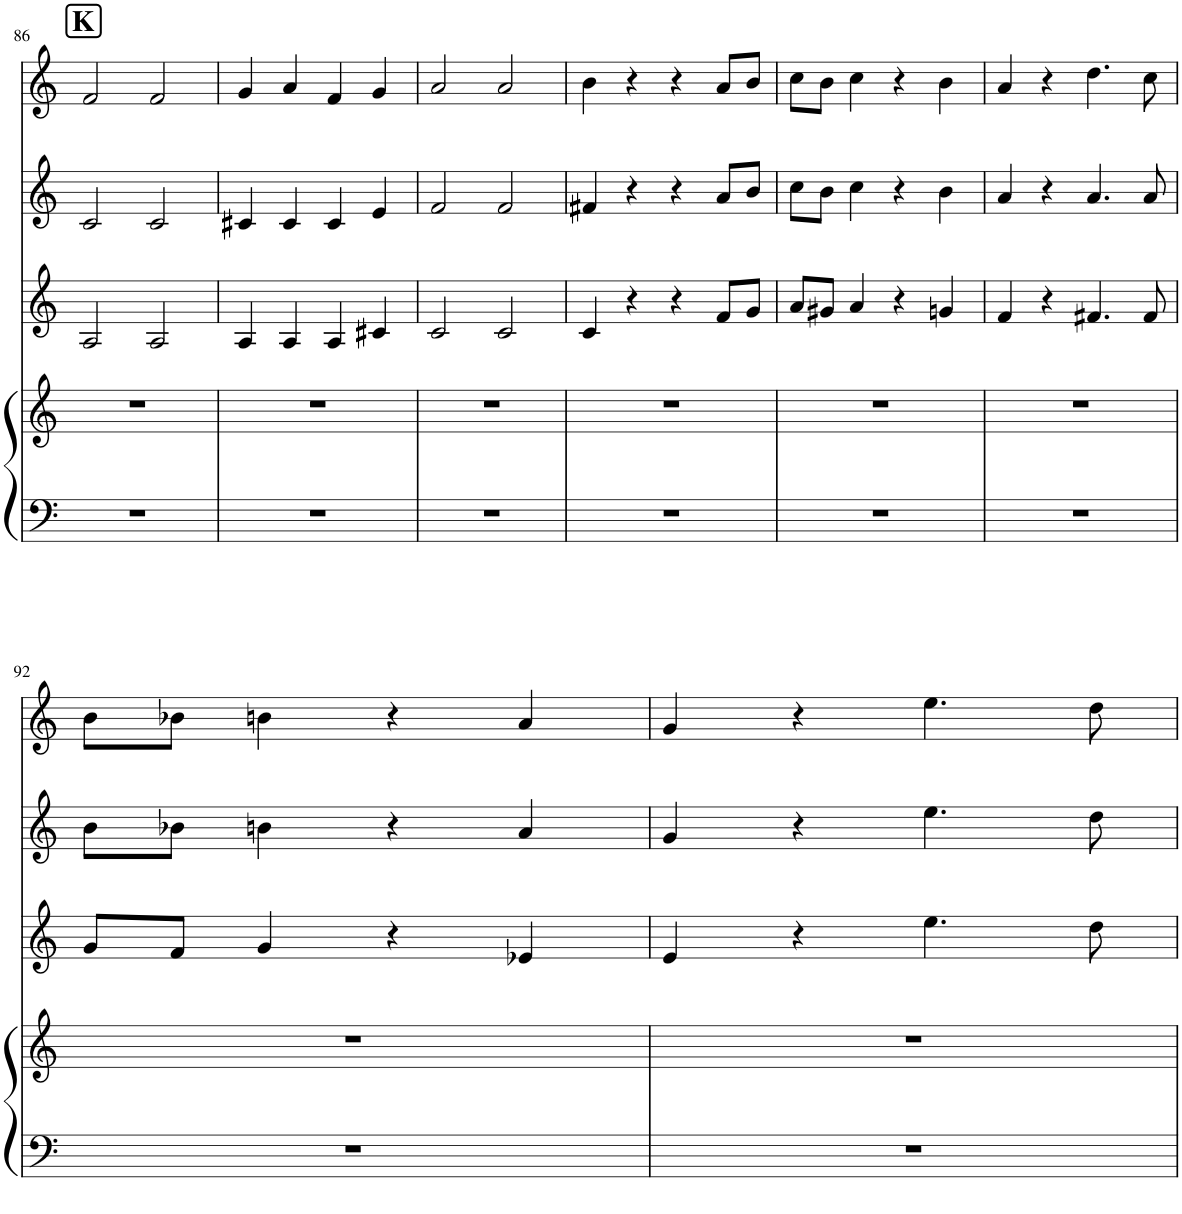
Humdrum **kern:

**kern	**kern	**kern	**kern	**kern
*part4	*part4	*part3	*part2	*part1
*staff5	*staff4	*staff3	*staff2	*staff1
*I"Piano	*	*I"Piano	*I"Piano	*I"Piano
*I'Pno	*	*I'Pno	*I'Pno	*I'Pno
!!LO:PB:g=z
*clefF4	*clefG2	*clefG2	*clefG2	*clefG2
*k[]	*k[]	*k[]	*k[]	*k[]
*M2/2	*M2/2	*M2/2	*M2/2	*M2/2
*met(c|)	*met(c|)	*met(c|)	*met(c|)	*met(c|)
!!LO:REH:place=s1:a:B:cj:fs=14:t=K
=86	=86	=86	=86	=86
1r	1r	2A/	2c/	2f/
.	.	2A/	2c/	2f/
=87	=87	=87	=87	=87
1r	1r	4A/	4c#X/	4g/
.	.	4A/	4c#/	4a/
.	.	4A/	4c#/	4f/
.	.	4c#X/	4e/	4g/
=88	=88	=88	=88	=88
1r	1r	2c/	2f/	2a/
.	.	2c/	2f/	2a/
=89	=89	=89	=89	=89
1r	1r	4c/	4f#X/	4b\
.	.	4r	4r	4r
.	.	4r	4r	4r
.	.	8f/L	8a/L	8a/L
.	.	8g/J	8b/J	8b/J
=90	=90	=90	=90	=90
1r	1r	8a/L	8cc\L	8cc\L
.	.	8g#X/J	8b\J	8b\J
.	.	4a/	4cc\	4cc\
.	.	4r	4r	4r
.	.	4gn/	4b\	4b\
=91	=91	=91	=91	=91
1r	1r	4f/	4a/	4a/
.	.	4r	4r	4r
.	.	4.f#X/	4.a/	4.dd\
.	.	8f#/	8a/	8cc\
!!LO:LB:g=z
=92	=92	=92	=92	=92
1r	1r	8g/L	8b\L	8b\L
.	.	8f/J	8b-X\J	8b-X\J
.	.	4g/	4bn\	4bn\
.	.	4r	4r	4r
.	.	4e-X/	4a/	4a/
=93	=93	=93	=93	=93
1r	1r	4e/	4g/	4g/
.	.	4r	4r	4r
.	.	4.ee\	4.ee\	4.ee\
.	.	8dd\	8dd\	8dd\
=	=	=	=	=
*-	*-	*-	*-	*-
